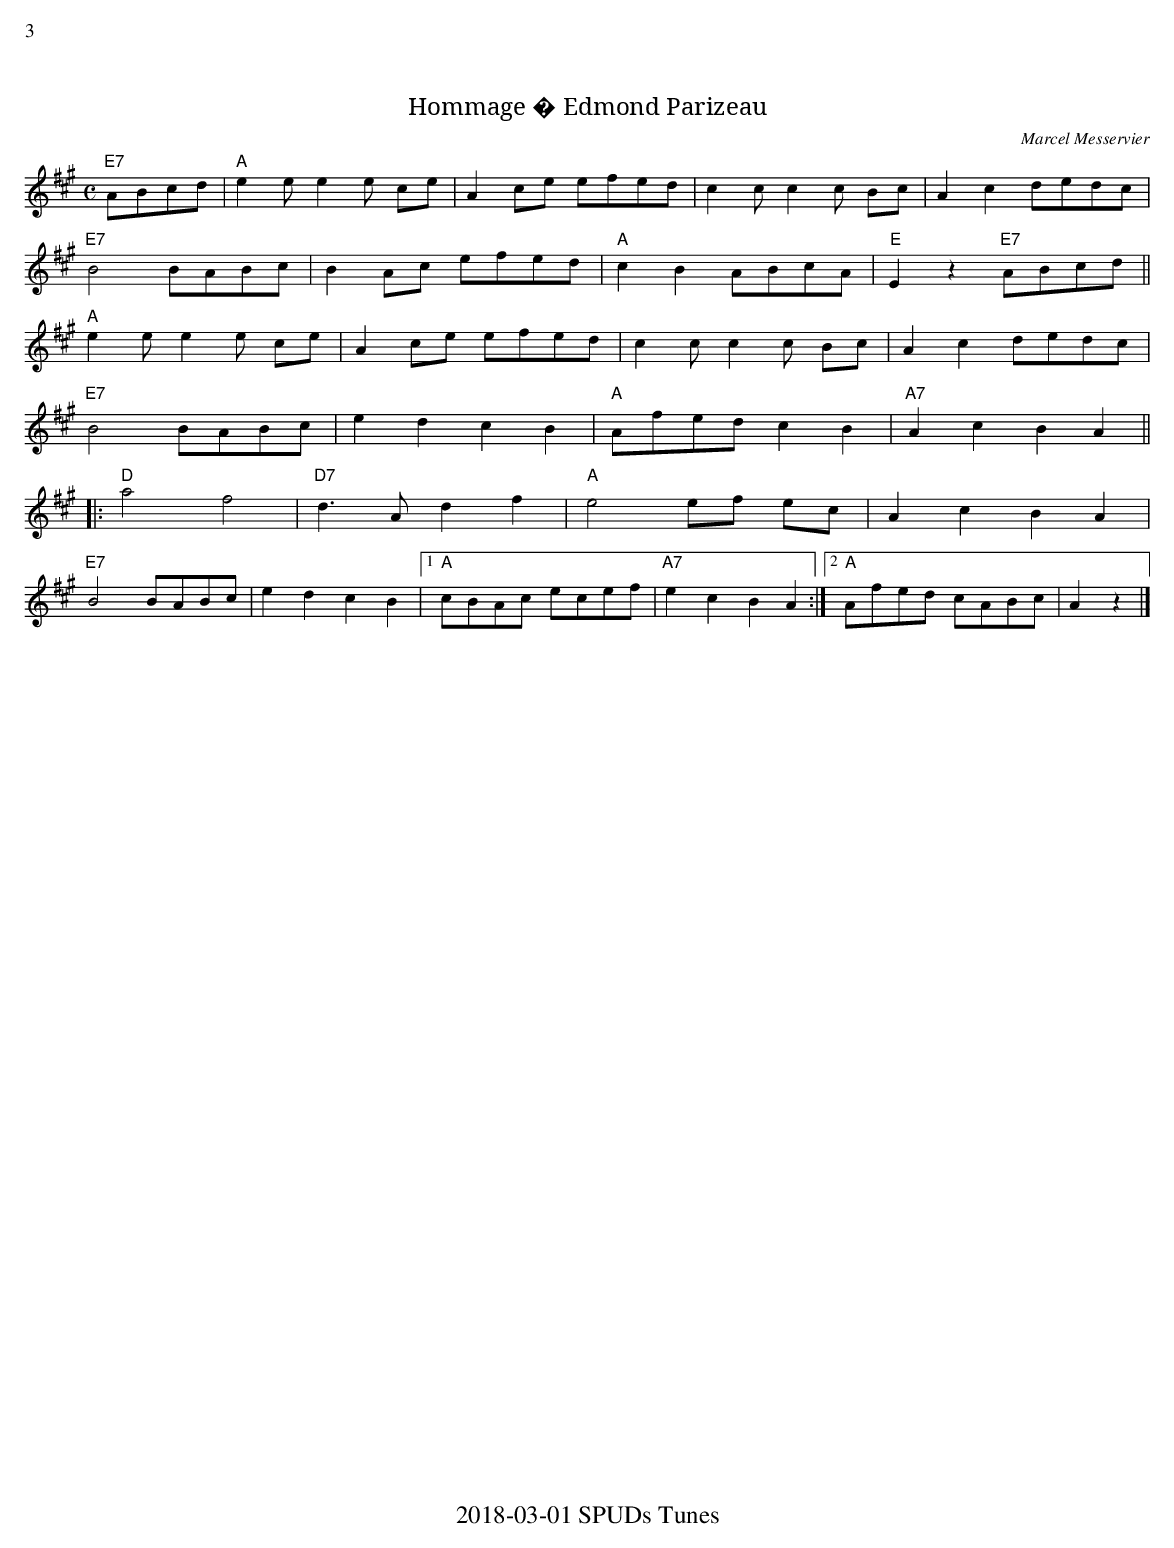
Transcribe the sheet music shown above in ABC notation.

X:1
%%text 3
T:Hommage � Edmond Parizeau
C:Marcel Messervier
M:C
K:A
"E7" ABcd | "A"e2 e e2 e ce | A2 ce efed | c2 c c2 c Bc | A2 c2 dedc |
"E7"B4 BABc | B2 Ac efed | "A"c2 B2 ABcA | "E"E2 z2 "E7"ABcd ||
"A"e2 e e2 e ce | A2 ce efed | c2 c c2 c Bc | A2 c2 dedc |
"E7"B4 BABc | e2 d2 c2 B2  | "A"Afed c2 B2 | "A7"A2 c2 B2 A2 ||
|:"D"a4 f4 | "D7"d3 A d2 f2 | "A"e4 ef ec | A2 c2 B2 A2 |
"E7"B4 BABc | e2 d2 c2 B2  |1 "A"cBAc  ecef | "A7"e2 c2 B2 A2 :|2"A"Afed  cABc | A2 z2  |]
